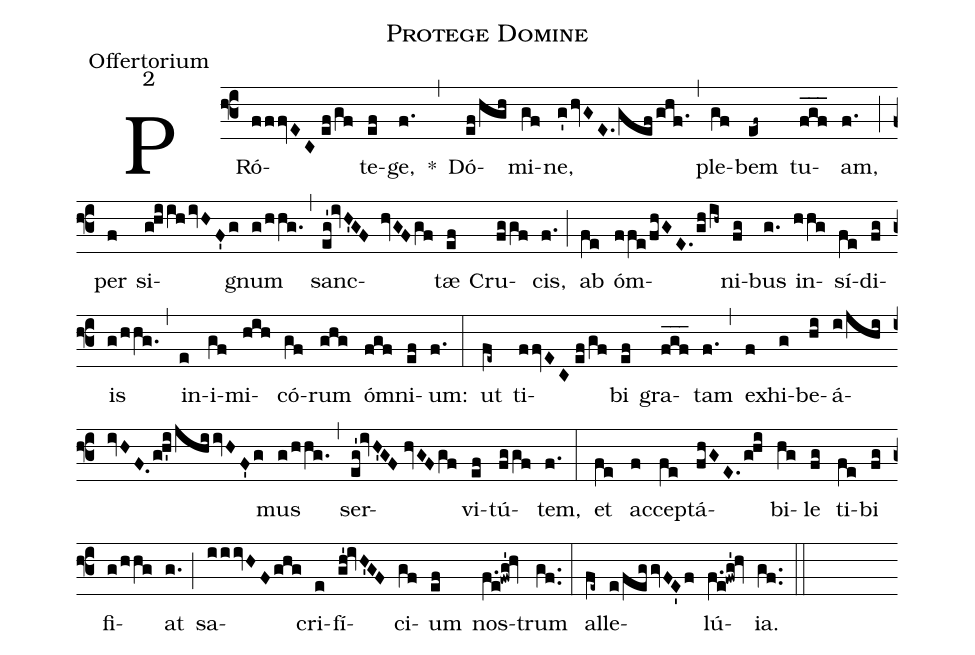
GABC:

name:Protege Domine;
office-part:Offertorium;
mode:2;
%%
(f3) PRó(fffvEC//ef/gf)te(ef)ge,(f.) *(,) Dó(ef/hgh)mi(gf)ne,(g'/hvGE.gef/ghf.1) (,) ple(gf)bem(ef~) tu(f_g_f_)am,(f.) (;) per(f) si(g!hiihivHF'g)gnum(g/hhg.) (,) sanc(eg'!ivH'GF hvGFgf)tæ(ef) Cru(fggf)cis,(f.) (;) ab(fe) óm(ffe/fhGE.gh/ih~)ni(fg)bus(g.) in(hhg)sí(fe)di(fg)is(g/hhg.) (,) in(e)i(gf)mi(hih)có(gf)rum(ghg) óm(fgf)ni(ef)um:(f.) (:)
ut(fe~) ti(ffvEC//ef/gf)bi(ef) gra(f_g_f_)tam(f.) (,) ex(f)hi(g)be(hi)á(i/jhiivHF./g!h'i/jhiivHF'g)mus(g/hhg.) (,) ser(eg'!ivH'GF//hvGFgf)vi(ef)tú(fggf)tem,(f.) (:)
et(fe) ac(f)cep(fe)tá(fhGE.g!hi)bi(hg)le(fg) ti(fe)bi(fg) fi(g/hhg)at(g.) (;) sa(iiivHFghg)cri(e)fí(gh'!ivH'GF)ci(gf)um(ef) nos(f.e!fwg'!hv)trum(gf..) (:)
al(fe~)le(e/feggvFE'f)lú(f.e!fwg'!hv)ia.(gf..) (::)
